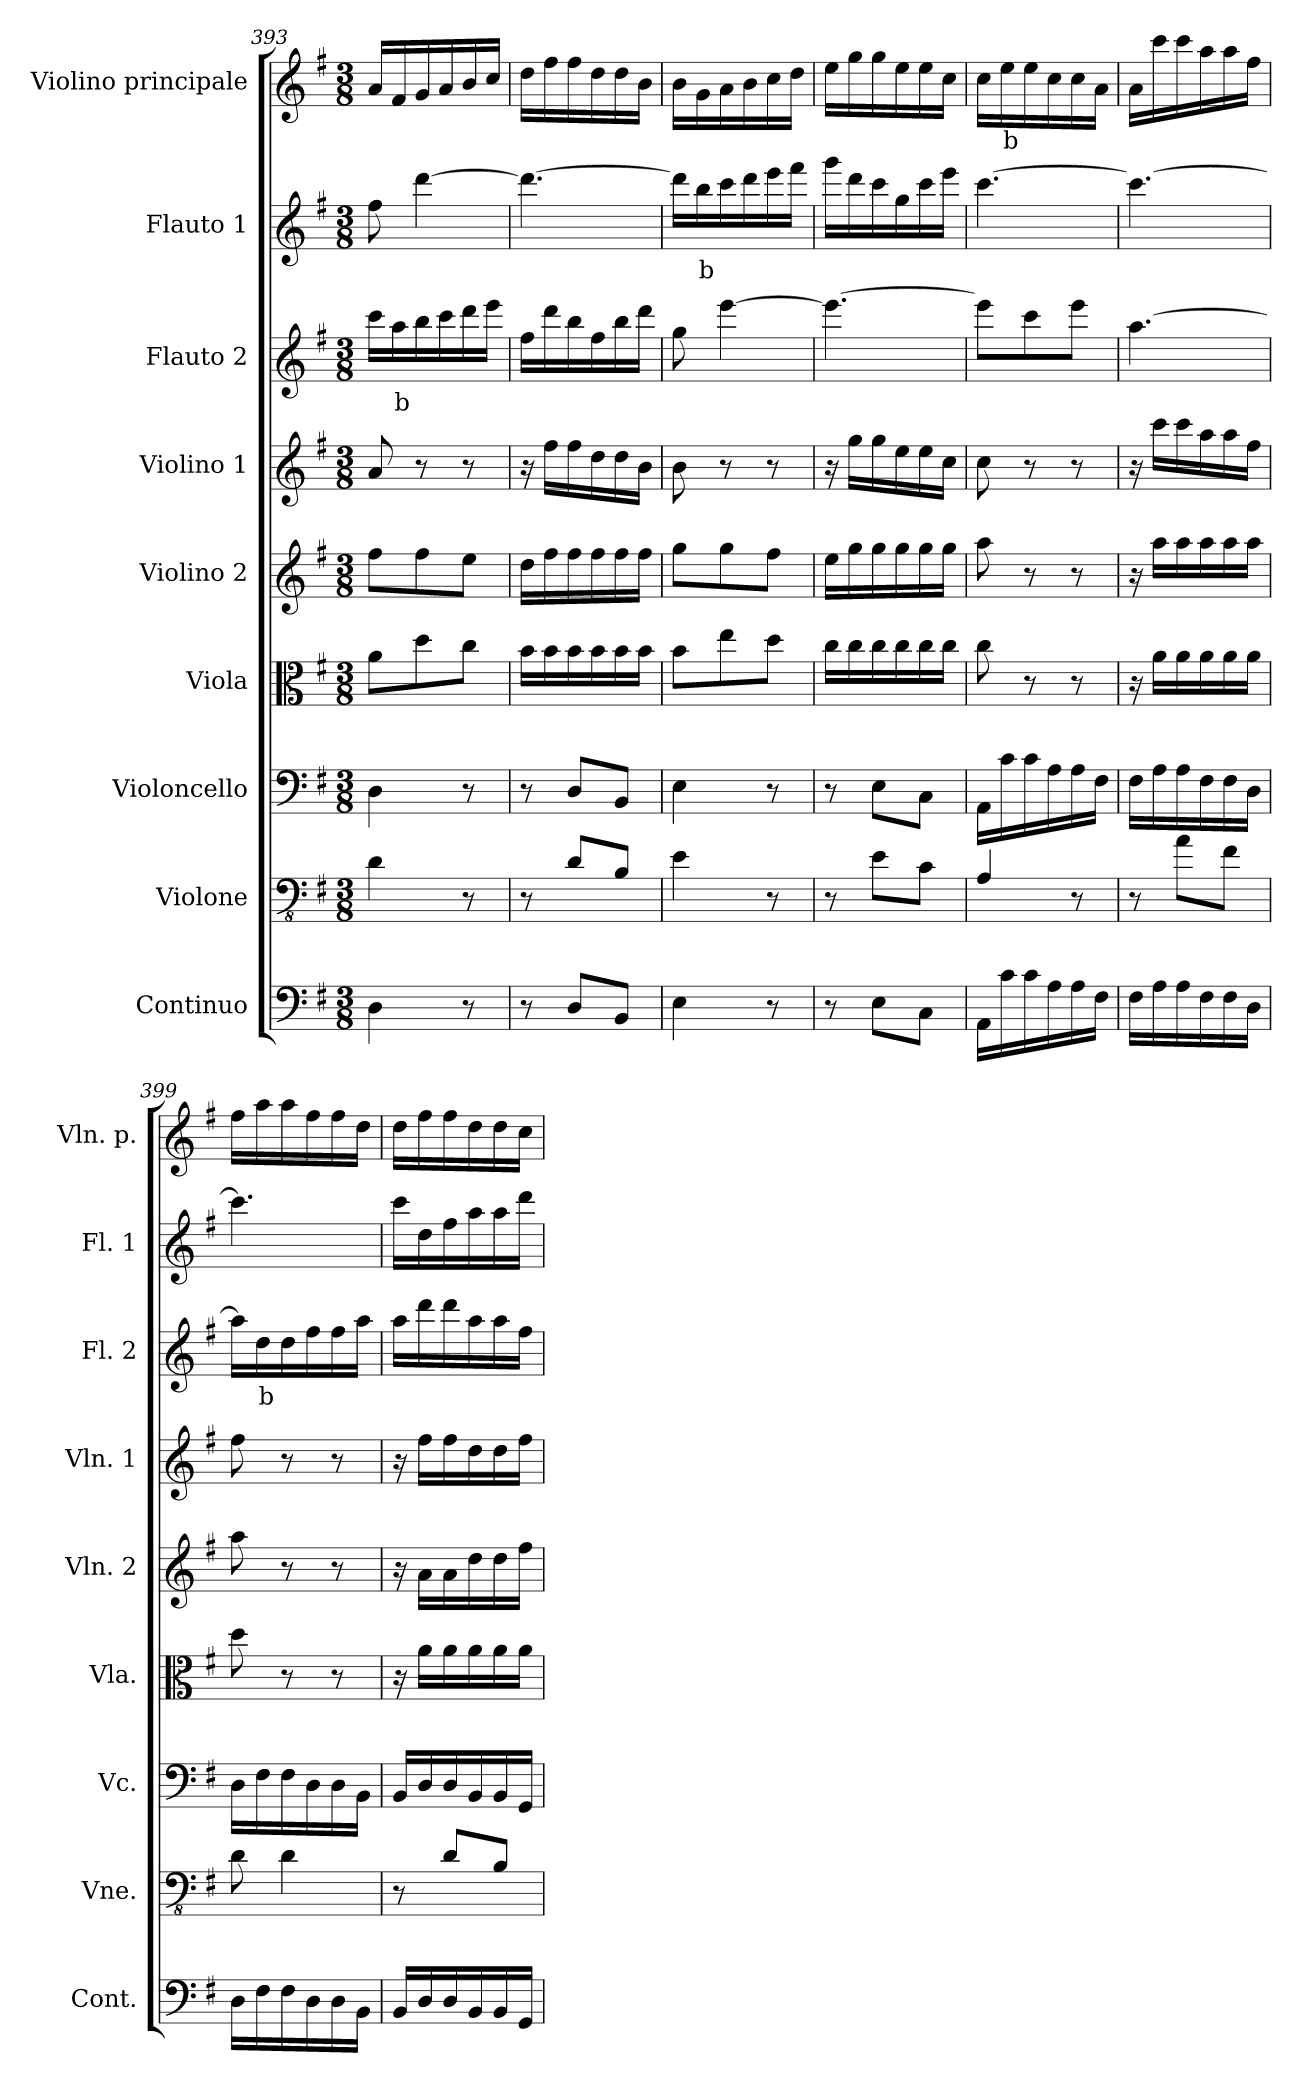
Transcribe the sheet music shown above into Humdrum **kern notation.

**kern	**kern	**kern	**kern	**kern	**kern	**kern	**text	**kern	**text	**kern	**text
*part9	*part8	*part7	*part6	*part5	*part4	*part3	*part3	*part2	*part2	*part1	*part1
*staff9	*staff8	*staff7	*staff6	*staff5	*staff4	*staff3	*staff3	*staff2	*staff2	*staff1	*staff1
*I"Continuo	*I"Violone	*I"Violoncello	*I"Viola	*I"Violino 2	*I"Violino 1	*I"Flauto 2	*	*I"Flauto 1	*	*I"Violino principale	*
*I'Cont.	*I'Vne.	*I'Vc.	*I'Vla.	*I'Vln. 2	*I'Vln. 1	*I'Fl. 2	*	*I'Fl. 1	*	*I'Vln. p.	*
*clefF4	*clefFv4	*clefF4	*clefC3	*clefG2	*clefG2	*clefG2	*	*clefG2	*	*clefG2	*
*	*ITrd7c12	*	*	*	*	*	*	*	*	*	*
*k[f#]	*k[f#]	*k[f#]	*k[f#]	*k[f#]	*k[f#]	*k[f#]	*	*k[f#]	*	*k[f#]	*
*M3/8	*M3/8	*M3/8	*M3/8	*M3/8	*M3/8	*M3/8	*	*M3/8	*	*M3/8	*
=393	=393	=393	=393	=393	=393	=393	=393	=393	=393	=393	=393
4D\	4DD\	4D\	8a\L	8ff#\L	8a/	16ccc\LL	.	8ff#\	.	16a/LL	.
!	!	!	!	!	!	!	!LO:LY:color=#FF0000	!	!	!	!
.	.	.	.	.	.	16aa\	b	.	.	16f#/	.
.	.	.	8dd\	8ff#\	8r	16bb\	.	[4ddd\	.	16g/	.
.	.	.	.	.	.	16ccc\	.	.	.	16a/	.
8r	8r	8r	8cc\J	8ee\J	8r	16ddd\	.	.	.	16b/	.
.	.	.	.	.	.	16eee\JJ	.	.	.	16cc/JJ	.
=394	=394	=394	=394	=394	=394	=394	=394	=394	=394	=394	=394
8r	8r	8r	16b\LL	16dd\LL	16r	16ff#\LL	.	4.ddd\_	.	16dd\LL	.
.	.	.	16b\	16ff#\	16ff#\LL	16ddd\	.	.	.	16ff#\	.
8D/L	8DD/L	8D/L	16b\	16ff#\	16ff#\	16bb\	.	.	.	16ff#\	.
.	.	.	16b\	16ff#\	16dd\	16ff#\	.	.	.	16dd\	.
8BB/J	8BBB/J	8BB/J	16b\	16ff#\	16dd\	16bb\	.	.	.	16dd\	.
.	.	.	16b\JJ	16ff#\JJ	16b\JJ	16ddd\JJ	.	.	.	16b\JJ	.
=395	=395	=395	=395	=395	=395	=395	=395	=395	=395	=395	=395
4E\	4EE\	4E\	8b\L	8gg\L	8b\	8gg\	.	16ddd\LL]	.	16b\LL	.
!	!	!	!	!	!	!	!	!	!LO:LY:color=#FF0000	!	!
.	.	.	.	.	.	.	.	16bb\	b	16g\	.
.	.	.	8ee\	8gg\	8r	[4eee\	.	16ccc\	.	16a\	.
.	.	.	.	.	.	.	.	16ddd\	.	16b\	.
8r	8r	8r	8dd\J	8ff#\J	8r	.	.	16eee\	.	16cc\	.
.	.	.	.	.	.	.	.	16fff#\JJ	.	16dd\JJ	.
=396	=396	=396	=396	=396	=396	=396	=396	=396	=396	=396	=396
8r	8r	8r	16cc\LL	16ee\LL	16r	4.eee\_	.	16ggg\LL	.	16ee\LL	.
.	.	.	16cc\	16gg\	16gg\LL	.	.	16ddd\	.	16gg\	.
8E\L	8EE\L	8E\L	16cc\	16gg\	16gg\	.	.	16ccc\	.	16gg\	.
.	.	.	16cc\	16gg\	16ee\	.	.	16gg\	.	16ee\	.
8C\J	8CC\J	8C\J	16cc\	16gg\	16ee\	.	.	16ccc\	.	16ee\	.
.	.	.	16cc\JJ	16gg\JJ	16cc\JJ	.	.	16eee\JJ	.	16cc\JJ	.
=397	=397	=397	=397	=397	=397	=397	=397	=397	=397	=397	=397
16AA\LL	4AAA/	16AA\LL	8cc\	8aa\	8cc\	8eee\L]	.	[4.ccc\	.	16cc\LL	.
!	!	!	!	!	!	!	!	!	!	!	!LO:LY:color=#FF0000
16c\	.	16c\	.	.	.	.	.	.	.	16ee\	b
16c\	.	16c\	8r	8r	8r	8ccc\	.	.	.	16ee\	.
16A\	.	16A\	.	.	.	.	.	.	.	16cc\	.
16A\	8r	16A\	8r	8r	8r	8eee\J	.	.	.	16cc\	.
16F#\JJ	.	16F#\JJ	.	.	.	.	.	.	.	16a\JJ	.
=398	=398	=398	=398	=398	=398	=398	=398	=398	=398	=398	=398
16F#\LL	8r	16F#\LL	16r	16r	16r	[4.aa\	.	4.ccc\_	.	16a\LL	.
16A\	.	16A\	16a\LL	16aa\LL	16ccc\LL	.	.	.	.	16ccc\	.
16A\	8AA\L	16A\	16a\	16aa\	16ccc\	.	.	.	.	16ccc\	.
16F#\	.	16F#\	16a\	16aa\	16aa\	.	.	.	.	16aa\	.
16F#\	8FF#\J	16F#\	16a\	16aa\	16aa\	.	.	.	.	16aa\	.
16D\JJ	.	16D\JJ	16a\JJ	16aa\JJ	16ff#\JJ	.	.	.	.	16ff#\JJ	.
=399	=399	=399	=399	=399	=399	=399	=399	=399	=399	=399	=399
16D\LL	8DD\	16D\LL	8dd\	8aa\	8ff#\	16aa\LL]	.	4.ccc\]	.	16ff#\LL	.
!	!	!	!	!	!	!	!LO:LY:color=#FF0000	!	!	!	!
16F#\	.	16F#\	.	.	.	16dd\	b	.	.	16aa\	.
16F#\	4DD\	16F#\	8r	8r	8r	16dd\	.	.	.	16aa\	.
16D\	.	16D\	.	.	.	16ff#\	.	.	.	16ff#\	.
16D\	.	16D\	8r	8r	8r	16ff#\	.	.	.	16ff#\	.
16BB\JJ	.	16BB\JJ	.	.	.	16aa\JJ	.	.	.	16dd\JJ	.
=400	=400	=400	=400	=400	=400	=400	=400	=400	=400	=400	=400
16BB/LL	8r	16BB/LL	16r	16r	16r	16aa\LL	.	16ccc\LL	.	16dd\LL	.
16D/	.	16D/	16a\LL	16a\LL	16ff#\LL	16ddd\	.	16dd\	.	16ff#\	.
16D/	8DD/L	16D/	16a\	16a\	16ff#\	16ddd\	.	16ff#\	.	16ff#\	.
16BB/	.	16BB/	16a\	16dd\	16dd\	16aa\	.	16aa\	.	16dd\	.
16BB/	8BBB/J	16BB/	16a\	16dd\	16dd\	16aa\	.	16aa\	.	16dd\	.
16GG/JJ	.	16GG/JJ	16a\JJ	16ff#\JJ	16ff#\JJ	16ff#\JJ	.	16ddd\JJ	.	16cc\JJ	.
=	=	=	=	=	=	=	=	=	=	=	=
*-	*-	*-	*-	*-	*-	*-	*-	*-	*-	*-	*-
